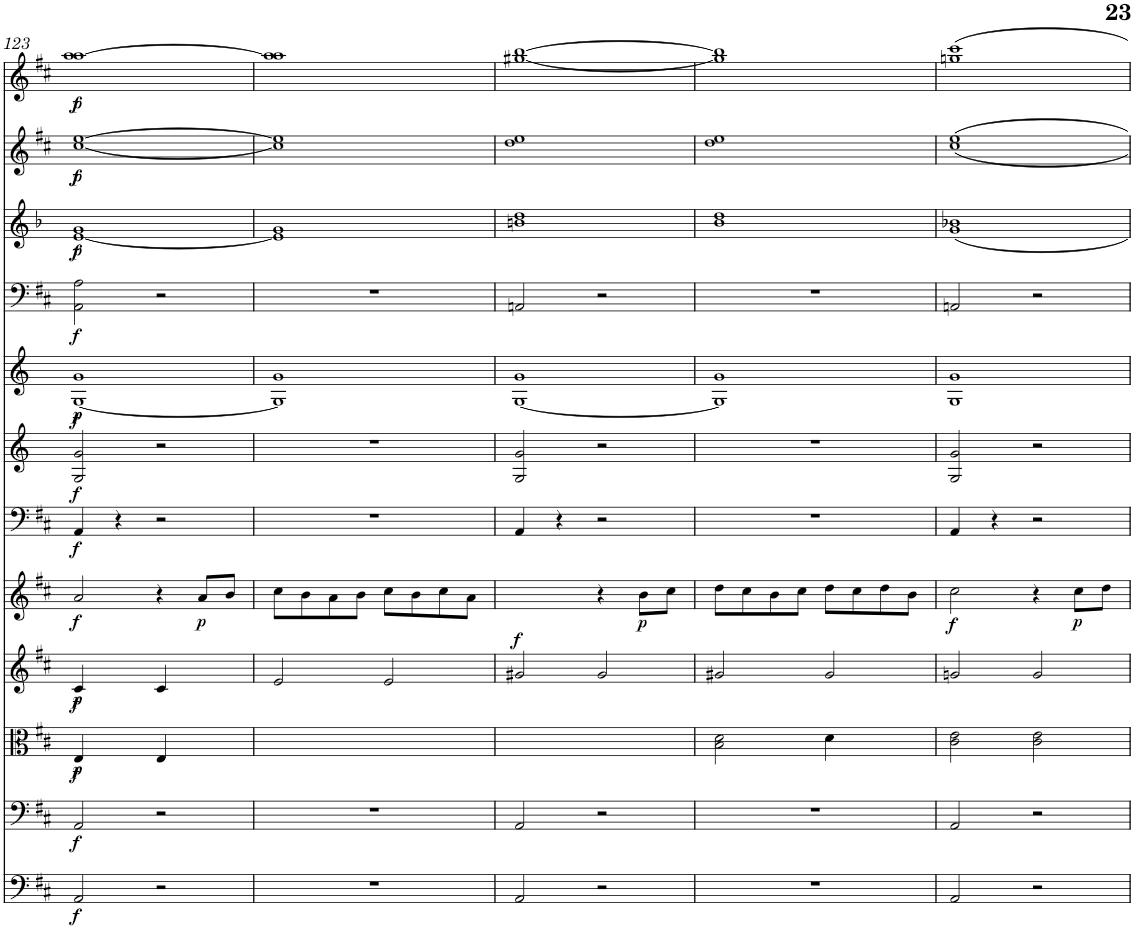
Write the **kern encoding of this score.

**kern	**dynam	**kern	**dynam	**kern	**dynam	**kern	**dynam	**kern	**dynam	**kern	**dynam	**kern	**dynam	**kern	**dynam	**kern	**dynam	**kern	**dynam	**kern	**dynam	**kern	**dynam
*part12	*part12	*part11	*part11	*part10	*part10	*part9	*part9	*part8	*part8	*part7	*part7	*part6	*part6	*part5	*part5	*part4	*part4	*part3	*part3	*part2	*part2	*part1	*part1
*staff12	*staff12	*staff11	*staff11	*staff10	*staff10	*staff9	*staff9	*staff8	*staff8	*staff7	*staff7	*staff6	*staff6	*staff5	*staff5	*staff4	*staff4	*staff3	*staff3	*staff2	*staff2	*staff1	*staff1
*I"Voice	*	*I"Voice	*	*I"Voice	*	*I"Voice	*	*I"Voice	*	*I"Voice	*	*I"Voice	*	*I"Voice	*	*I"Voice	*	*I"Voice	*	*I"Voice	*	*I"Voice	*
*I'V	*	*I'V	*	*I'V	*	*I'V	*	*I'V	*	*I'V	*	*I'V	*	*I'V	*	*I'V	*	*I'V	*	*I'V	*	*I'V	*
!!LO:PB:g=z
*clefF4	*	*clefF4	*	*clefC3	*	*clefG2	*	*clefG2	*	*clefF4	*	*clefG2	*	*clefG2	*	*clefF4	*	*clefG2	*	*clefG2	*	*clefG2	*
*k[f#c#]	*	*k[f#c#]	*	*k[f#c#]	*	*k[f#c#]	*	*k[f#c#]	*	*k[f#c#]	*	*k[]	*	*k[]	*	*k[f#c#]	*	*k[b-]	*	*k[f#c#]	*	*k[f#c#]	*
*M4/4	*	*M4/4	*	*M4/4	*	*M4/4	*	*M4/4	*	*M4/4	*	*M4/4	*	*M4/4	*	*M4/4	*	*M4/4	*	*M4/4	*	*M4/4	*
*met(c)	*	*met(c)	*	*met(c)	*	*met(c)	*	*met(c)	*	*met(c)	*	*met(c)	*	*met(c)	*	*met(c)	*	*met(c)	*	*met(c)	*	*met(c)	*
=123	=123	=123	=123	=123	=123	=123	=123	=123	=123	=123	=123	=123	=123	=123	=123	=123	=123	=123	=123	=123	=123	=123	=123
*	*	*	*	*	*	*	*	*	*	*	*	*	*	*^	*	*	*	*	*	*	*	*	*
!	!LO:DY:b	!	!LO:DY:b	!	!LO:DY:b	!	!	!	!	!	!	!	!	!	!	!	!	!	!	!	!	!	!	!
!	!	!	!	!	!LO:DY:n=1:b	!	!LO:DY:b	!	!	!	!	!	!	!	!	!	!	!	!	!	!	!	!	!
!	!	!	!	!	!	!	!LO:DY:n=1:b	!	!LO:DY:b	!	!LO:DY:b	!	!LO:DY:b	!	!	!LO:DY:b	!	!	!	!	!	!	!	!
!	!	!	!	!	!	!	!	!	!	!	!	!	!	!	!	!LO:DY:n=1:b	!	!LO:DY:b	!	!LO:DY:b	!	!	!	!
!	!	!	!	!	!	!	!	!	!	!	!	!	!	!	!	!	!	!	!	!LO:DY:n=1:b	!	!LO:DY:b	!	!
!	!	!	!	!	!	!	!	!	!	!	!	!	!	!	!	!	!	!	!	!	!	!LO:DY:n=1:b	!	!LO:DY:b
!	!	!	!	!	!	!	!	!	!	!	!	!	!	!	!	!	!	!	!	!	!	!	!	!LO:DY:n=1:b
2AA/	f	2AA/	f	4E/	p f	4c#/	f p	2a/	f	4AA/	f	2G/ 2g/	f	1g	[<1G	p f	2AA\ 2A\	f	[<1e 1g	p f	[<1cc# [>1ee	p f	[>1aa 1aa	p f
.	.	.	.	4ryy	.	4ryy	.	.	.	4r	.	.	.	.	.	.	.	.	.	.	.	.	.	.
2r	.	2r	.	4E/	.	4c#/	.	4r	.	2r	.	2r	.	.	.	.	2r	.	.	.	.	.	.	.
!	!	!	!	!	!	!	!	!	!LO:DY:b	!	!	!	!	!	!	!	!	!	!	!	!	!	!	!
.	.	.	.	4ryy	.	4ryy	.	8a/L	p	.	.	.	.	.	.	.	.	.	.	.	.	.	.	.
.	.	.	.	.	.	.	.	8b/J	.	.	.	.	.	.	.	.	.	.	.	.	.	.	.	.
=124	=124	=124	=124	=124	=124	=124	=124	=124	=124	=124	=124	=124	=124	=124	=124	=124	=124	=124	=124	=124	=124	=124	=124	=124
1r	.	1r	.	1ryy	.	2e/	.	8cc#\L	.	1r	.	1r	.	1g	1G]	.	1r	.	1e] 1g	.	1cc#] 1ee]	.	1aa] 1aa	.
.	.	.	.	.	.	.	.	8b\	.	.	.	.	.	.	.	.	.	.	.	.	.	.	.	.
.	.	.	.	.	.	.	.	8a\	.	.	.	.	.	.	.	.	.	.	.	.	.	.	.	.
.	.	.	.	.	.	.	.	8b\J	.	.	.	.	.	.	.	.	.	.	.	.	.	.	.	.
.	.	.	.	.	.	2e/	.	8cc#\L	.	.	.	.	.	.	.	.	.	.	.	.	.	.	.	.
.	.	.	.	.	.	.	.	8b\	.	.	.	.	.	.	.	.	.	.	.	.	.	.	.	.
.	.	.	.	.	.	.	.	8cc#\	.	.	.	.	.	.	.	.	.	.	.	.	.	.	.	.
.	.	.	.	.	.	.	.	8a\J	.	.	.	.	.	.	.	.	.	.	.	.	.	.	.	.
=125	=125	=125	=125	=125	=125	=125	=125	=125	=125	=125	=125	=125	=125	=125	=125	=125	=125	=125	=125	=125	=125	=125	=125	=125
!	!	!	!	!	!	!	!LO:DY:a	!	!	!	!	!	!	!	!	!	!	!	!	!	!	!	!	!
2AA/	.	2AA/	.	1ryy	.	2g#X/	f	2ryy	.	4AA/	.	2G/ 2g/	.	1g	[<1G	.	2AAn/	.	1bn 1dd	.	1dd 1ee	.	[<1gg#X [>1bb	.
.	.	.	.	.	.	.	.	.	.	4r	.	.	.	.	.	.	.	.	.	.	.	.	.	.
2r	.	2r	.	.	.	2g#/	.	4r	.	2r	.	2r	.	.	.	.	2r	.	.	.	.	.	.	.
!	!	!	!	!	!	!	!	!	!LO:DY:b	!	!	!	!	!	!	!	!	!	!	!	!	!	!	!
.	.	.	.	.	.	.	.	8b\L	p	.	.	.	.	.	.	.	.	.	.	.	.	.	.	.
.	.	.	.	.	.	.	.	8cc#\J	.	.	.	.	.	.	.	.	.	.	.	.	.	.	.	.
=126	=126	=126	=126	=126	=126	=126	=126	=126	=126	=126	=126	=126	=126	=126	=126	=126	=126	=126	=126	=126	=126	=126	=126	=126
1r	.	1r	.	2B\ 2d\	.	2g#X/	.	8dd\L	.	1r	.	1r	.	1g	1G]	.	1r	.	1b- 1dd	.	1dd 1ee	.	1gg#] 1bb]	.
.	.	.	.	.	.	.	.	8cc#\	.	.	.	.	.	.	.	.	.	.	.	.	.	.	.	.
.	.	.	.	.	.	.	.	8b\	.	.	.	.	.	.	.	.	.	.	.	.	.	.	.	.
.	.	.	.	.	.	.	.	8cc#\J	.	.	.	.	.	.	.	.	.	.	.	.	.	.	.	.
.	.	.	.	4d\	.	2g#/	.	8dd\L	.	.	.	.	.	.	.	.	.	.	.	.	.	.	.	.
.	.	.	.	.	.	.	.	8cc#\	.	.	.	.	.	.	.	.	.	.	.	.	.	.	.	.
.	.	.	.	4ryy	.	.	.	8dd\	.	.	.	.	.	.	.	.	.	.	.	.	.	.	.	.
.	.	.	.	.	.	.	.	8b\J	.	.	.	.	.	.	.	.	.	.	.	.	.	.	.	.
=127	=127	=127	=127	=127	=127	=127	=127	=127	=127	=127	=127	=127	=127	=127	=127	=127	=127	=127	=127	=127	=127	=127	=127	=127
*	*	*	*	*	*	*	*	*	*	*	*	*	*	*	*	*	*	*	*	*	*	*	*^	*
!	!	!	!	!	!	!	!	!	!LO:DY:b	!	!	!	!	!	!	!	!	!	!	!	!	!	!	!	!
2AA/	.	2AA/	.	2c#\ 2e\	.	2gn/	.	2cc#\	f	4AA/	.	2G/ 2g/	.	1g	1G	.	2AAn/	.	1g 1b-X	.	1cc# 1ee	.	1ccc#	1ggn	.
.	.	.	.	.	.	.	.	.	.	4r	.	.	.	.	.	.	.	.	.	.	.	.	.	.	.
2r	.	2r	.	2c#\ 2e\	.	2g/	.	4r	.	2r	.	2r	.	.	.	.	2r	.	.	.	.	.	.	.	.
!	!	!	!	!	!	!	!	!	!LO:DY:b	!	!	!	!	!	!	!	!	!	!	!	!	!	!	!	!
.	.	.	.	.	.	.	.	8cc#\L	p	.	.	.	.	.	.	.	.	.	.	.	.	.	.	.	.
.	.	.	.	.	.	.	.	8dd\J	.	.	.	.	.	.	.	.	.	.	.	.	.	.	.	.	.
*	*	*	*	*	*	*	*	*	*	*	*	*	*	*v	*v	*	*	*	*	*	*	*	*v	*v	*
=	=	=	=	=	=	=	=	=	=	=	=	=	=	=	=	=	=	=	=	=	=	=	=
*-	*-	*-	*-	*-	*-	*-	*-	*-	*-	*-	*-	*-	*-	*-	*-	*-	*-	*-	*-	*-	*-	*-	*-
